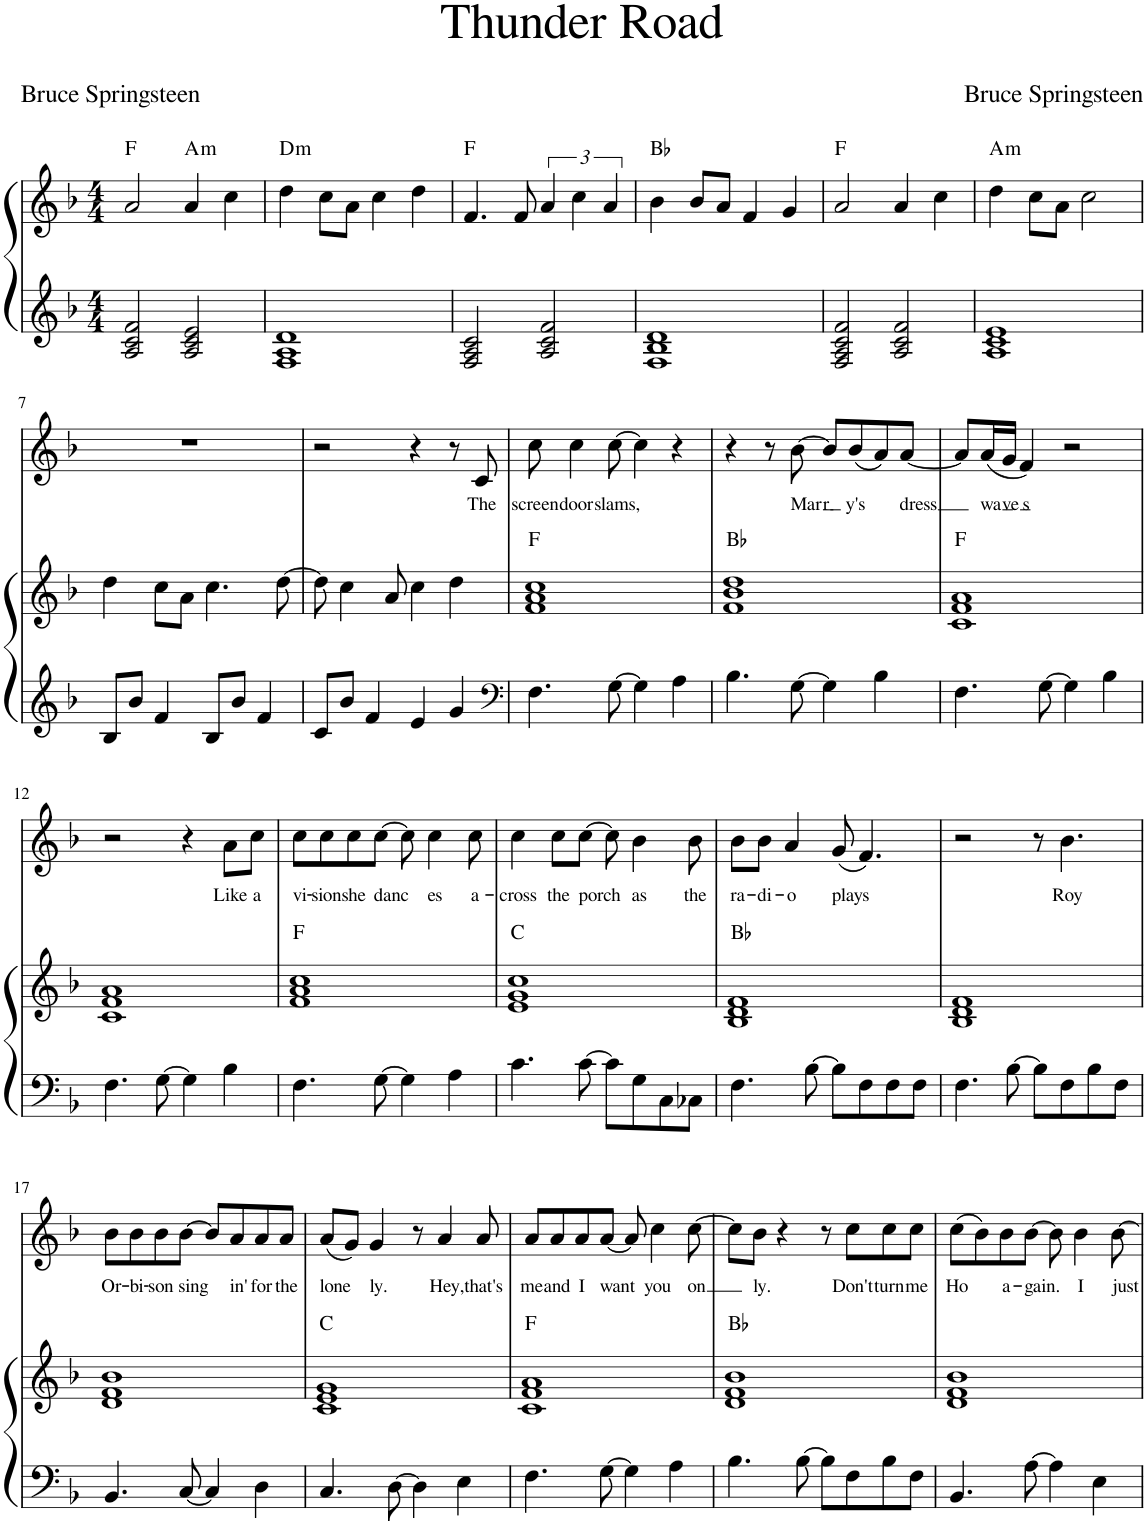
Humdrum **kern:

**kern	**kern	**harte	**kern	**text
*part2	*part2	*part2	*part1	*part1
*staff3	*staff2	*	*staff1	*staff1
*I"Piano	*	*	*I"Voice	*
*I'Pno	*	*	*	*
*clefG2	*clefG2	*	*clefG2	*
*k[b-]	*k[b-]	*	*k[b-]	*
*M4/4	*M4/4	*	*M4/4	*
=1	=1	=1	=1	=1
2A/ 2c/ 2f/	2a/	F:maj	1r	.
!	!	!LO:H:kt=m	!	!
2A/ 2c/ 2e/	4a/	A:min	.	.
.	4cc\	.	.	.
=2	=2	=2	=2	=2
!	!	!LO:H:kt=m	!	!
1F 1A 1d	4dd\	D:min	1r	.
.	8cc\L	.	.	.
.	8a\J	.	.	.
.	4cc\	.	.	.
.	4dd\	.	.	.
=3	=3	=3	=3	=3
2F/ 2A/ 2c/	4.f/	F:maj	1r	.
.	8f/	.	.	.
2A/ 2c/ 2f/	6a/	.	.	.
.	6cc\	.	.	.
.	6a/	.	.	.
=4	=4	=4	=4	=4
1F 1B- 1d	4b-\	Bb:maj	1r	.
.	8b-/L	.	.	.
.	8a/J	.	.	.
.	4f/	.	.	.
.	4g/	.	.	.
=5	=5	=5	=5	=5
2F/ 2A/ 2c/ 2f/	2a/	F:maj	1r	.
2A/ 2c/ 2f/	4a/	.	.	.
.	4cc\	.	.	.
=6	=6	=6	=6	=6
!	!	!LO:H:kt=m	!	!
1A 1c 1e	4dd\	A:min	1r	.
.	8cc\L	.	.	.
.	8a\J	.	.	.
.	2cc\	.	.	.
!!LO:LB:g=z
=7	=7	=7	=7	=7
8B-/L	4dd\	.	1r	.
8b-/J	.	.	.	.
4f/	8cc\L	.	.	.
.	8a\J	.	.	.
8B-/L	4.cc\	.	.	.
8b-/J	.	.	.	.
4f/	.	.	.	.
.	[8dd\	.	.	.
=8	=8	=8	=8	=8
8c/L	8dd\]	.	2r	.
8b-/J	4cc\	.	.	.
4f/	.	.	.	.
.	8a/	.	.	.
4e/	4cc\	.	4r	.
4g/	4dd\	.	8r	.
!	!	!	!	!LO:LY:b
.	.	.	8c/	The
=9	=9	=9	=9	=9
*clefF4	*	*	*	*
!	!	!	!	!LO:LY:b
4.F\	1f 1a 1cc	F:maj	8cc\	screen
!	!	!	!	!LO:LY:b
.	.	.	4cc\	door
!	!	!	!	!LO:LY:b
[8G\	.	.	[8cc\	slams,
4G\]	.	.	4cc\]	.
4A\	.	.	4r	.
=10	=10	=10	=10	=10
4.B-\	1f 1b- 1dd	Bb:maj	4r	.
.	.	.	8r	.
!	!	!	!	!LO:LY:b
[8G\	.	.	[8b-\	Mar
!	!	!	!	!LO:LY:b
4G\]	.	.	8b-/L]	r
!	!	!	!	!LO:LY:b
.	.	.	(8b-/	y's
4B-\	.	.	8a/)	.
!	!	!	!	!LO:LY:b
.	.	.	[8a/J	dress
=11	=11	=11	=11	=11
4.F\	1c 1f 1a	F:maj	8a/L]	.
!	!	!	!	!LO:LY:b
.	.	.	(16a/L	wa
!	!	!	!	!LO:LY:b
.	.	.	16g/JJ	ve
!	!	!	!	!LO:LY:b
.	.	.	4f/)	s
[8G\	.	.	.	.
4G\]	.	.	2r	.
4B-\	.	.	.	.
!!LO:LB:g=z
=12	=12	=12	=12	=12
4.F\	1c 1f 1a	.	2r	.
[8G\	.	.	.	.
4G\]	.	.	4r	.
!	!	!	!	!LO:LY:b
4B-\	.	.	8a\L	Like
!	!	!	!	!LO:LY:b
.	.	.	8cc\J	a
=13	=13	=13	=13	=13
!	!	!	!	!LO:LY:b
4.F\	1f 1a 1cc	F:maj	8cc\L	vi-
!	!	!	!	!LO:LY:b
.	.	.	8cc\	-sion
!	!	!	!	!LO:LY:b
.	.	.	8cc\	she
!	!	!	!	!LO:LY:b
[8G\	.	.	[8cc\J	danc
4G\]	.	.	8cc\]	.
!	!	!	!	!LO:LY:b
.	.	.	4cc\	es
4A\	.	.	.	.
!	!	!	!	!LO:LY:b
.	.	.	8cc\	a-
=14	=14	=14	=14	=14
!	!	!	!	!LO:LY:b
4.c\	1e 1g 1cc	C:maj	4cc\	-cross
!	!	!	!	!LO:LY:b
.	.	.	8cc\L	the
!	!	!	!	!LO:LY:b
[8c\	.	.	[8cc\J	porch
8c\L]	.	.	8cc\]	.
!	!	!	!	!LO:LY:b
8G\	.	.	4b-\	as
8C\	.	.	.	.
!	!	!	!	!LO:LY:b
8C-X\J	.	.	8b-\	the
=15	=15	=15	=15	=15
!	!	!	!	!LO:LY:b
4.F\	1B- 1d 1f	Bb:maj	8b-\L	ra-
!	!	!	!	!LO:LY:b
.	.	.	8b-\J	-di-
!	!	!	!	!LO:LY:b
.	.	.	4a/	-o
[8B-\	.	.	.	.
!	!	!	!	!LO:LY:b
8B-\L]	.	.	(8g/	plays
8F\	.	.	4.f/)	.
8F\	.	.	.	.
8F\J	.	.	.	.
=16	=16	=16	=16	=16
4.F\	1B- 1d 1f	.	2r	.
[8B-\	.	.	.	.
8B-\L]	.	.	8r	.
!	!	!	!	!LO:LY:b
8F\	.	.	4.b-\	Roy
8B-\	.	.	.	.
8F\J	.	.	.	.
!!LO:LB:g=z
=17	=17	=17	=17	=17
!	!	!	!	!LO:LY:b
4.BB-/	1d 1f 1b-	.	8b-\L	Or-
!	!	!	!	!LO:LY:b
.	.	.	8b-\	-bi-
!	!	!	!	!LO:LY:b
.	.	.	8b-\	-son
!	!	!	!	!LO:LY:b
[8C/	.	.	[8b-\J	sing
4C/]	.	.	8b-/L]	.
!	!	!	!	!LO:LY:b
.	.	.	8a/	in'
!	!	!	!	!LO:LY:b
4D\	.	.	8a/	for
!	!	!	!	!LO:LY:b
.	.	.	8a/J	the
=18	=18	=18	=18	=18
!	!	!	!	!LO:LY:b
4.C/	1c 1e 1g	C:maj	(8a/L	lone
.	.	.	8g/J)	.
!	!	!	!	!LO:LY:b
.	.	.	4g/	ly.
[8D\	.	.	.	.
4D\]	.	.	8r	.
!	!	!	!	!LO:LY:b
.	.	.	4a/	Hey,
4E\	.	.	.	.
!	!	!	!	!LO:LY:b
.	.	.	8a/	that's
=19	=19	=19	=19	=19
!	!	!	!	!LO:LY:b
4.F\	1c 1f 1a	F:maj	8a/L	me
!	!	!	!	!LO:LY:b
.	.	.	8a/	and
!	!	!	!	!LO:LY:b
.	.	.	8a/	I
!	!	!	!	!LO:LY:b
[8G\	.	.	[8a/J	want
4G\]	.	.	8a/]	.
!	!	!	!	!LO:LY:b
.	.	.	4cc\	you
4A\	.	.	.	.
!	!	!	!	!LO:LY:b
.	.	.	[8cc\	on
=20	=20	=20	=20	=20
4.B-\	1d 1f 1b-	Bb:maj	8cc\L]	.
!	!	!	!	!LO:LY:b
.	.	.	8b-\J	ly.
.	.	.	4r	.
[8B-\	.	.	.	.
8B-\L]	.	.	8r	.
!	!	!	!	!LO:LY:b
8F\	.	.	8cc\L	Don't
!	!	!	!	!LO:LY:b
8B-\	.	.	8cc\	turn
!	!	!	!	!LO:LY:b
8F\J	.	.	8cc\J	me
=21	=21	=21	=21	=21
!	!	!	!	!LO:LY:b
4.BB-/	1d 1f 1b-	.	(8cc\L	Ho
.	.	.	8b-\)	.
!	!	!	!	!LO:LY:b
.	.	.	8b-\	a-
!	!	!	!	!LO:LY:b
[8A\	.	.	[8b-\J	-gain.
4A\]	.	.	8b-\]	.
!	!	!	!	!LO:LY:b
.	.	.	4b-\	I
4E\	.	.	.	.
!	!	!	!	!LO:LY:b
.	.	.	[8b-\	just
=	=	=	=	=
*-	*-	*-	*-	*-
